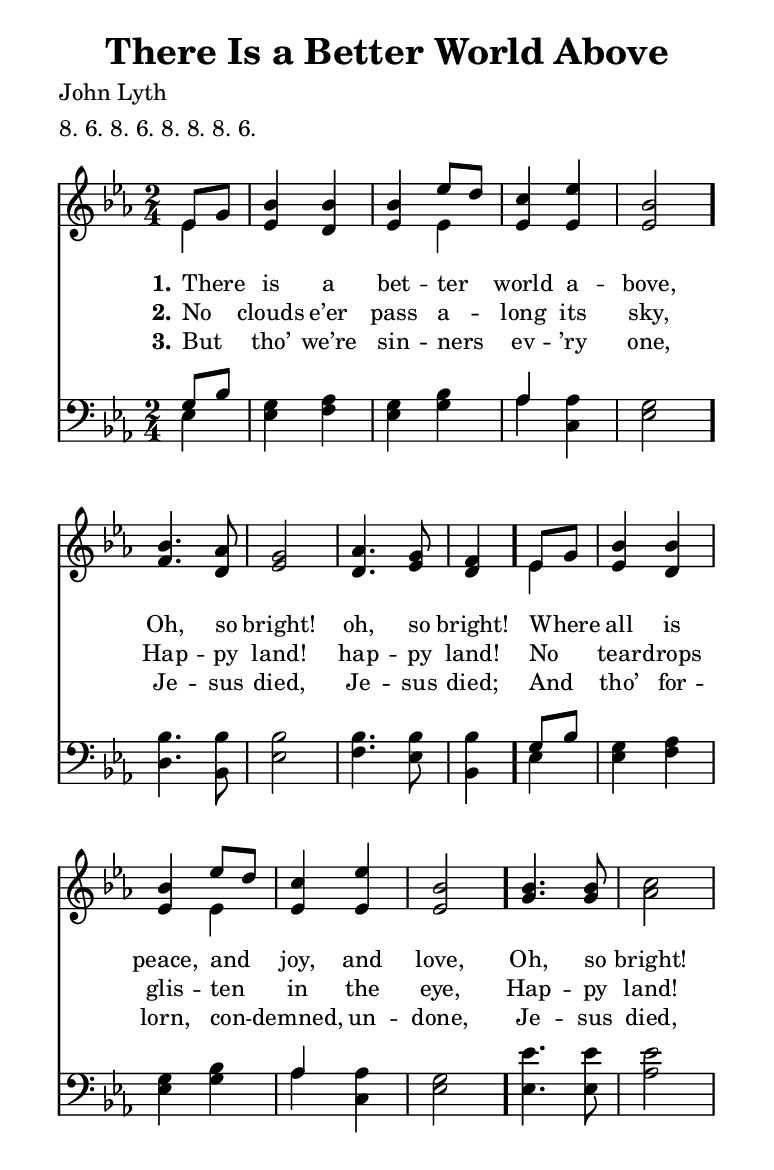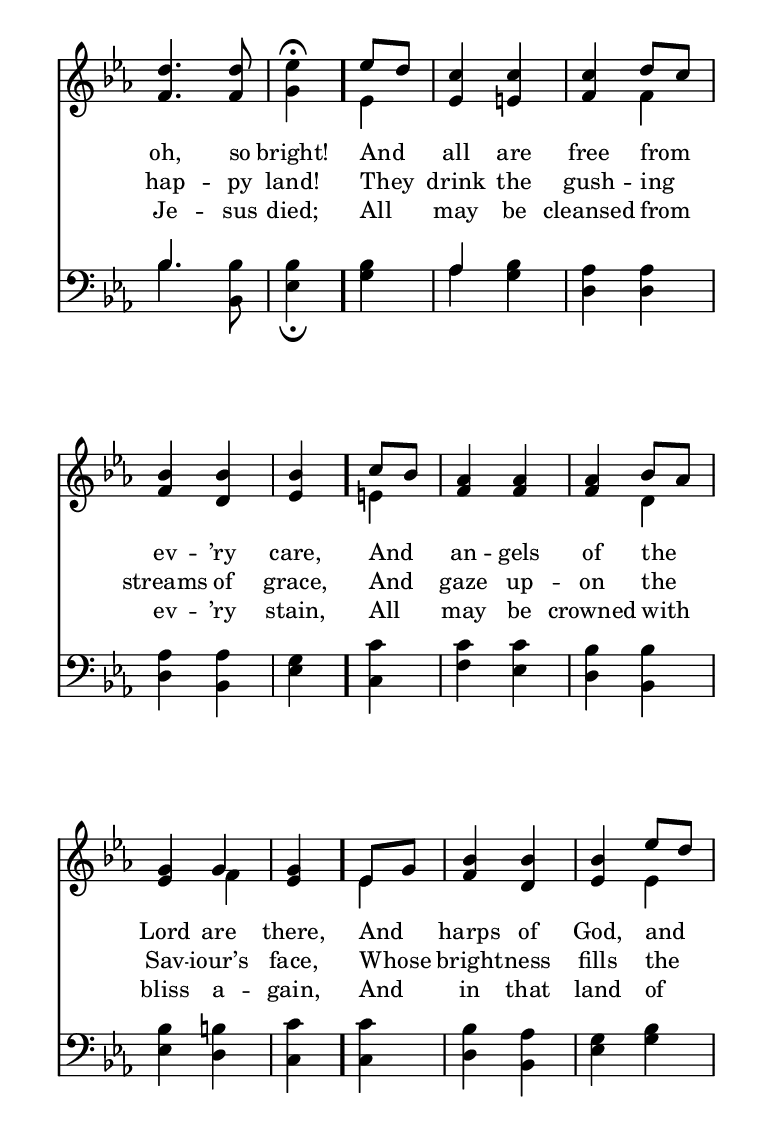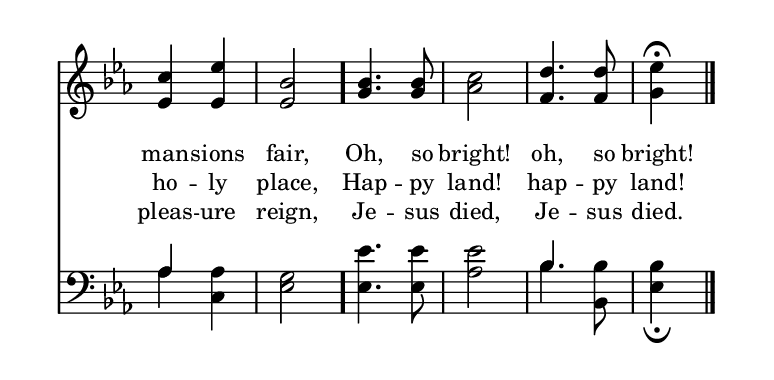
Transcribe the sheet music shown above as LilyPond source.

\include "common/global.ily"
\paper {
  \include "common/paper.ily"
}

\header{
  %gospel
  hymnnumber = "267"
  title = "There Is a Better World Above"
  tunename = "Better World"
  meter = "8. 6. 8. 6. 8. 8. 8. 6."
  poet = "John Lyth"
  composer = ""
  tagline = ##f
}

ta = { \tempo 4=90 }
tb = { \tempo 4=45 }

global = {
  \include "common/overrides.ily"
  \override Staff.TimeSignature.style = #'numbered
  \time 2/4
  \override Score.MetronomeMark.transparent = ##t % hide all fermata changes too
  \ta
  \key ees \major
  \partial 4
  \autoBeamOff
}

notesSoprano = {
\global
\relative c' {

  ees8[ g] | bes4 bes | bes ees8[ d] | c4 ees | bes2 |
  bes4. aes8 | g2 | aes4. g8 | f4 \eogbreak
  ees8[ g] | bes4 bes | bes ees8[ d] | c4 ees | bes2 |
  bes4. bes8 | c2 | d4. d8 | \tb ees4\fermata \ta \eogbreak

  ees8[ d] | c4 c | c d8[ c] | bes4 bes | bes
  c8[ bes] | aes4 aes | aes bes8[ aes] | g4 g | g \eogbreak
  ees8[ g] | bes4 bes | bes ees8[ d] | c4 ees | bes2 |
  bes4. bes8 | c2 | d4. d8 | \tb ees4\fermata \ta

  \bar "|."

}
}

notesAlto = {
\global
\relative e' {

  ees4 | ees d | ees ees | ees ees | ees2 |
  f4. d8 | ees2 | d4. ees8 | d4
  ees4 | ees d | ees ees | ees ees | ees2 |
  g4. g8 | aes2 | f4. f8 | g4

  ees4 | ees e | f f | f d | ees
  e4 | f f | f d | ees f | ees
  ees4 | f d | ees ees | ees ees | ees2 |
  g4. g8 | aes2 | f4. f8 | g4

}
}

notesTenor = {
\global
\relative a {

  g8[ bes] | g4 aes | g bes | aes aes | g2 |
  bes4. bes8 | bes2 | bes4. bes8 | bes4
  g8[ bes] | g4 aes | g bes | aes aes | g2 |
  ees'4. ees8 | ees2 | bes4. bes8 | bes4

  bes4 | aes bes | aes aes | aes aes | g
  c4 | c c | bes bes | bes b | c
  c4 | bes aes | g bes | aes aes | g2
  ees'4. ees8 | ees2 | bes4. bes8 | bes4

}
}

notesBass = {
\global
\relative f {

  ees4 | ees f | ees g | aes c, | ees2 |
  d4. bes8 | ees2 | f4. ees8 | bes4
  ees4 | ees f | ees g | aes c, | ees2 |
  ees4. ees8 | aes2 | bes4. bes,8 | ees4_\fermata

  g4 aes g | d d | d bes | ees
  c4 | f ees | d bes | ees d | c
  c4 | d bes | ees g | aes c, | ees2 |
  ees4. ees8 | aes2 | bes4. bes,8 | ees4_\fermata

}
}

wordsA = \lyricmode {
\set stanza = "1."

There is a bet -- ter world a -- bove, \bar "."
Oh, so bright! oh, so bright! \bar "."
Where all is peace, and joy, and love, \bar "."
Oh, so bright! oh, so bright! \bar "."
And all are free from ev -- ’ry care, \bar "."
And an -- gels of the Lord are there, \bar "."
And harps of God, and man -- sions fair, \bar "."
Oh, so bright! oh, so bright! \bar "."

}

wordsB = \lyricmode {
\set stanza = "2."

No clouds e’er pass a -- long its sky,
Hap -- py land! hap -- py land!
No tear -- drops glis -- ten in the eye,
Hap -- py land! hap -- py land!
They drink the gush -- ing streams of grace,
And gaze up -- on the Sav -- iour’s face,
Whose bright -- ness fills the ho -- ly place,
Hap -- py land! hap -- py land!

}

wordsC = \lyricmode {
\set stanza = "3."

But tho’ we’re sin -- ners ev -- ’ry one,
Je -- sus died, Je -- sus died;
And tho’ for -- lorn, con -- demned, un -- done,
Je -- sus died, Je -- sus died;
All may be cleansed from ev -- ’ry stain,
All may be crowned with bliss a -- gain,
And in that land of pleas -- ure reign,
Je -- sus died, Je -- sus died.

}

\score {
  \context ChoirStaff <<
    \context Staff = upper <<
      \set Staff.autoBeaming = ##f
      \set ChoirStaff.systemStartDelimiter = #'SystemStartBar
      \set ChoirStaff.printPartCombineTexts = ##f
      \partcombine #'(2 . 11) \notesSoprano \notesAlto
      \context NullVoice = sopranos { \voiceOne << \notesSoprano >> }
      \context Lyrics = one   \lyricsto sopranos \wordsA
      \context Lyrics = two   \lyricsto sopranos \wordsB
      \context Lyrics = three \lyricsto sopranos \wordsC
    >>
    \context Staff = men <<
      \set Staff.autoBeaming = ##f
      \clef bass
      \set ChoirStaff.printPartCombineTexts = ##f
      \partcombine #'(2 . 11) \notesTenor \notesBass
    >>
  >>
  \layout {
    \include "common/layout.ily"
  }
  \midi{
    \include "common/midi.ily"
  }
}

\version "2.19.49"  % necessary for upgrading to future LilyPond versions.

% vi:set et ts=2 sw=2 ai nocindent syntax=lilypond:
